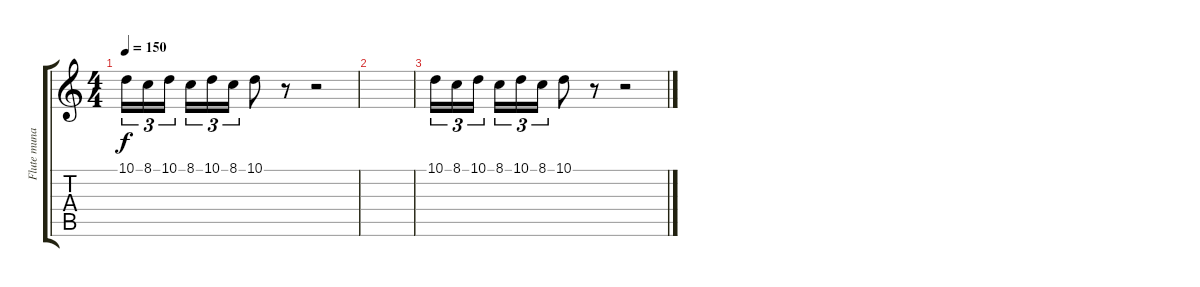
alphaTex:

\track ("Flute типа" "Flute типа") {instrument englishhorn}
\staff {score tabs}
\tuning (E4 B3 G3 D3 A2 E2) {hide}
\ts (4 4)
\tempo 150
\clef g2
\ks c
10.1.16{tu (3 2) dy f} 8.1.16{tu (3 2)} 10.1.16{tu (3 2) beam splitsecondary} 8.1.16{tu (3 2)} 10.1.16{tu (3 2)} 8.1.16{tu (3 2)} 10.1.8 r.8 r.2 |
|
10.1.16{tu (3 2)} 8.1.16{tu (3 2)} 10.1.16{tu (3 2) beam splitsecondary} 8.1.16{tu (3 2)} 10.1.16{tu (3 2)} 8.1.16{tu (3 2)} 10.1.8 r.8 r.2
